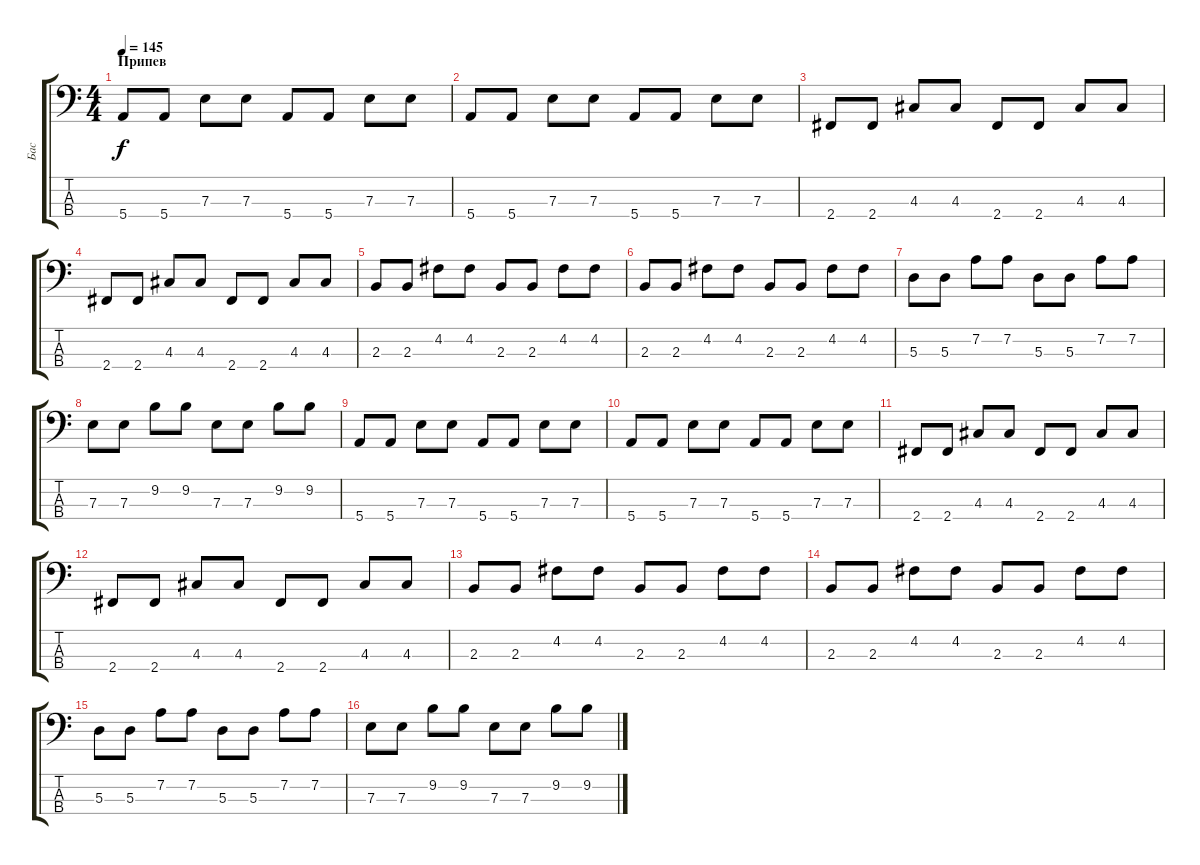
\track ("Бас" "Бас") {instrument electricbasspick}
\staff {score tabs}
\tuning (G2 D2 A1 E1) {hide}
\ts (4 4)
\section ("" "Припев")
\tempo 145
\clef f4
\ks c
5.4.8{dy f} 5.4.8 7.3.8 7.3.8 5.4.8 5.4.8 7.3.8 7.3.8 |
5.4.8 5.4.8 7.3.8 7.3.8 5.4.8 5.4.8 7.3.8 7.3.8 |
2.4.8 2.4.8 4.3.8 4.3.8 2.4.8 2.4.8 4.3.8 4.3.8 |
2.4.8 2.4.8 4.3.8 4.3.8 2.4.8 2.4.8 4.3.8 4.3.8 |
2.3.8 2.3.8 4.2.8 4.2.8 2.3.8 2.3.8 4.2.8 4.2.8 |
2.3.8 2.3.8 4.2.8 4.2.8 2.3.8 2.3.8 4.2.8 4.2.8 |
5.3.8 5.3.8 7.2.8 7.2.8 5.3.8 5.3.8 7.2.8 7.2.8 |
7.3.8 7.3.8 9.2.8 9.2.8 7.3.8 7.3.8 9.2.8 9.2.8 |
5.4.8 5.4.8 7.3.8 7.3.8 5.4.8 5.4.8 7.3.8 7.3.8 |
5.4.8 5.4.8 7.3.8 7.3.8 5.4.8 5.4.8 7.3.8 7.3.8 |
2.4.8 2.4.8 4.3.8 4.3.8 2.4.8 2.4.8 4.3.8 4.3.8 |
2.4.8 2.4.8 4.3.8 4.3.8 2.4.8 2.4.8 4.3.8 4.3.8 |
2.3.8 2.3.8 4.2.8 4.2.8 2.3.8 2.3.8 4.2.8 4.2.8 |
2.3.8 2.3.8 4.2.8 4.2.8 2.3.8 2.3.8 4.2.8 4.2.8 |
5.3.8 5.3.8 7.2.8 7.2.8 5.3.8 5.3.8 7.2.8 7.2.8 |
7.3.8 7.3.8 9.2.8 9.2.8 7.3.8 7.3.8 9.2.8 9.2.8
